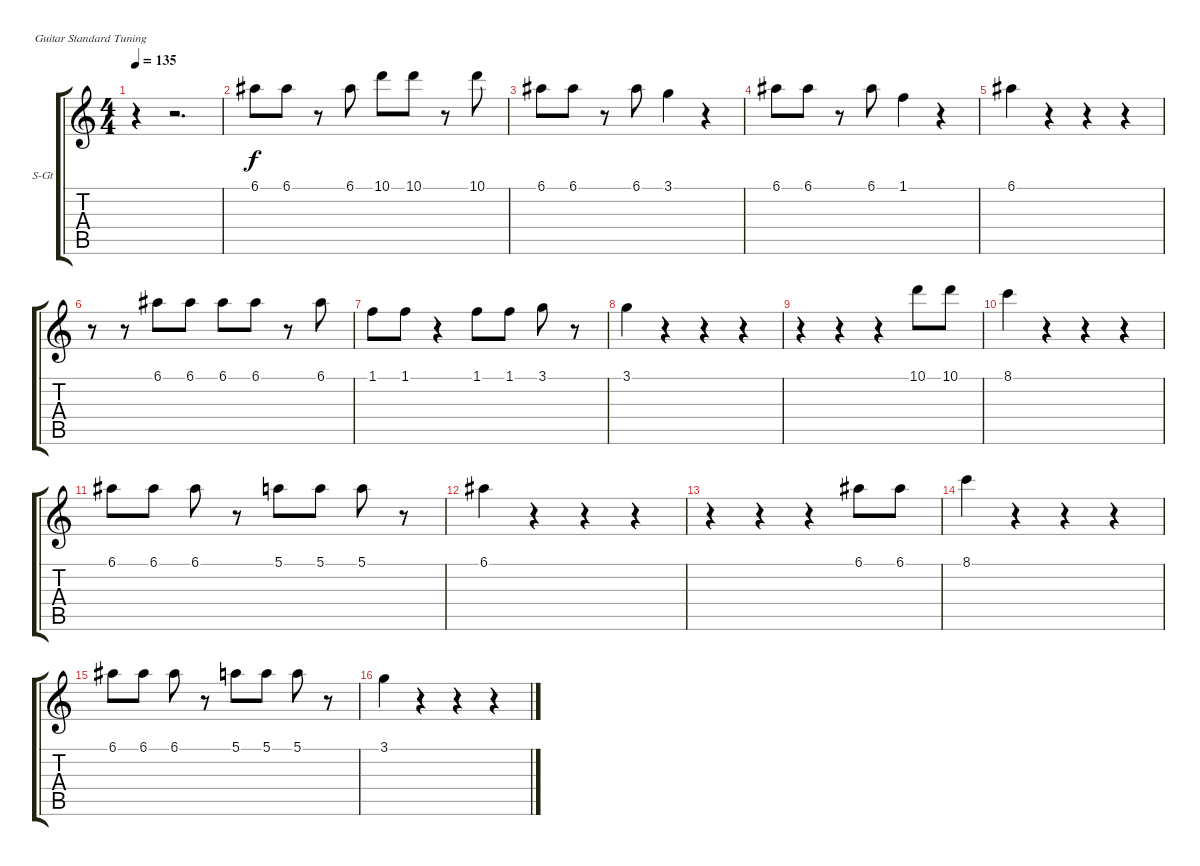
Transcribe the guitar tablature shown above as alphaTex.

\bracketExtendMode groupsimilarinstruments
\firstSystemTrackNameOrientation horizontal
\otherSystemsTrackNameOrientation horizontal
\track ("Вокал" "S-Gt") {instrument sitar}
\staff {score tabs}
\tuning (E4 B3 G3 D3 A2 E2)
\displaytranspose 12
\ts (4 4)
\tempo 135
\clef g2
\ks c
r.4{dy f} r.2{d} |
6.1.8 6.1.8 r.8 6.1.8 10.1.8 10.1.8 r.8 10.1.8 |
6.1.8 6.1.8 r.8 6.1.8 3.1.4 r.4 |
6.1.8 6.1.8 r.8 6.1.8 1.1.4 r.4 |
6.1.4 r.4 r.4 r.4 |
r.8 r.8 6.1.8 6.1.8 6.1.8 6.1.8 r.8 6.1.8 |
1.1.8 1.1.8 r.4 1.1.8 1.1.8 3.1.8 r.8 |
3.1.4 r.4 r.4 r.4 |
r.4 r.4 r.4 10.1.8 10.1.8 |
8.1.4 r.4 r.4 r.4 |
6.1.8 6.1.8 6.1.8 r.8 5.1.8 5.1.8 5.1.8 r.8 |
6.1.4 r.4 r.4 r.4 |
r.4 r.4 r.4 6.1.8 6.1.8 |
8.1.4 r.4 r.4 r.4 |
6.1.8 6.1.8 6.1.8 r.8 5.1.8 5.1.8 5.1.8 r.8 |
3.1.4 r.4 r.4 r.4
